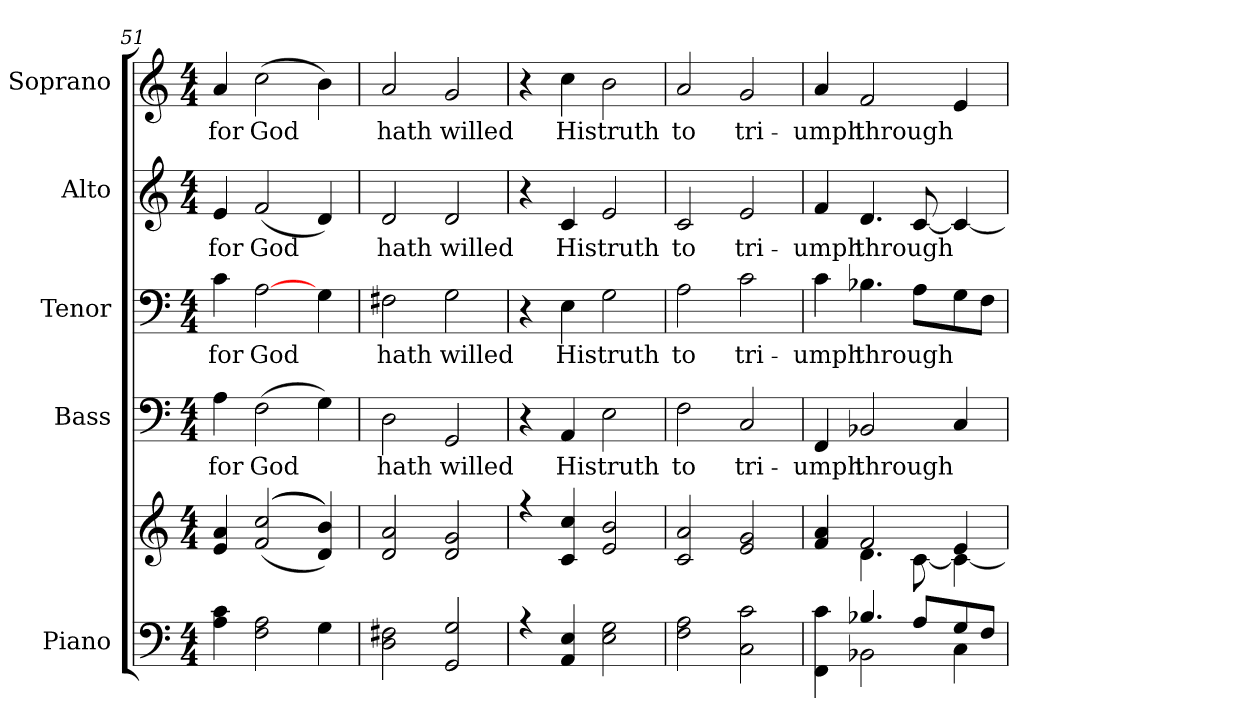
**kern	**kern	**kern	**text	**kern	**text	**kern	**text	**kern	**text
*part5	*part5	*part4	*part4	*part3	*part3	*part2	*part2	*part1	*part1
*staff6	*staff5	*staff4	*staff4	*staff3	*staff3	*staff2	*staff2	*staff1	*staff1
*I"Piano	*	*I"Bass	*	*I"Tenor	*	*I"Alto	*	*I"Soprano	*
*I'Pno.	*	*I'B.	*	*I'T.	*	*I'A.	*	*I'Pno.	*
*clefF4	*clefG2	*clefF4	*	*clefF4	*	*clefG2	*	*clefG2	*
*k[]	*k[]	*k[]	*	*k[]	*	*k[]	*	*k[]	*
*C:	*C:	*C:	*	*C:	*	*C:	*	*C:	*
*M4/4	*M4/4	*M4/4	*	*M4/4	*	*M4/4	*	*M4/4	*
=51	=51	=51	=51	=51	=51	=51	=51	=51	=51
!	!	!	!LO:LY:b:color=#000000	!	!	!	!	!	!
!	!	!	!	!	!LO:LY:b:color=#000000	!	!	!	!
!	!	!	!	!	!	!	!LO:LY:b:color=#000000	!	!
!	!	!	!	!	!	!	!	!	!LO:LY:b:color=#000000
4Ai\ 4ci	4ei/ 4ai	4Ai\	for	4ci\	for	4ei/	for	4ai/	for
!	!	!	!LO:LY:b:color=#000000	!	!	!	!	!	!
!	!	!	!	!	!LO:LY:b:color=#000000	!	!	!	!
!	!	!	!	!	!	!	!LO:LY:b:color=#000000	!	!
!	!	!	!	!	!	!	!	!	!LO:LY:b:color=#000000
2Fi\ 2Ai	(((2fi/ 2cci	(2Fi\	God	[>2Ai\	God	(2fi/	God	(2cci\	God
4Gi\	4di/ 4bi)))	4Gi\)	.	4Gi\	.	4di/)	.	4bi\)	.
!!LO:PB:g=z
=52	=52	=52	=52	=52	=52	=52	=52	=52	=52
!	!	!	!LO:LY:b:color=#000000	!	!	!	!	!	!
!	!	!	!	!	!LO:LY:b:color=#000000	!	!	!	!
!	!	!	!	!	!	!	!LO:LY:b:color=#000000	!	!
!	!	!	!	!	!	!	!	!	!LO:LY:b:color=#000000
2Di\ 2F#Xi	2di/ 2ai	2Di\	hath	2F#Xi\	hath	2di/	hath	2ai/	hath
!	!	!	!LO:LY:b:color=#000000	!	!	!	!	!	!
!	!	!	!	!	!LO:LY:b:color=#000000	!	!	!	!
!	!	!	!	!	!	!	!LO:LY:b:color=#000000	!	!
!	!	!	!	!	!	!	!	!	!LO:LY:b:color=#000000
2GGi/ 2Gi	2di/ 2gi	2GGi/	willed	2Gi\	willed	2di/	willed	2gi/	willed
=53	=53	=53	=53	=53	=53	=53	=53	=53	=53
*^	*^	*	*	*	*	*	*	*	*
4r	1ryy	4r	1ryy	4r	.	4r	.	4r	.	4r	.
!	!	!	!	!	!LO:LY:b:color=#000000	!	!	!	!	!	!
!	!	!	!	!	!	!	!LO:LY:b:color=#000000	!	!	!	!
!	!	!	!	!	!	!	!	!	!LO:LY:b:color=#000000	!	!
!	!	!	!	!	!	!	!	!	!	!	!LO:LY:b:color=#000000
4AAi/ 4Ei	.	4ci/ 4cci	.	4AAi/	His	4Ei\	His	4ci/	His	4cci\	His
!	!	!	!	!	!LO:LY:b:color=#000000	!	!	!	!	!	!
!	!	!	!	!	!	!	!LO:LY:b:color=#000000	!	!	!	!
!	!	!	!	!	!	!	!	!	!LO:LY:b:color=#000000	!	!
!	!	!	!	!	!	!	!	!	!	!	!LO:LY:b:color=#000000
2Ei\ 2Gi	.	2ei/ 2bi	.	2Ei\	truth	2Gi\	truth	2ei/	truth	2bi\	truth
!!LO:PB:g=z
=54	=54	=54	=54	=54	=54	=54	=54	=54	=54	=54	=54
!	!	!	!	!	!LO:LY:b:color=#000000	!	!	!	!	!	!
!	!	!	!	!	!	!	!LO:LY:b:color=#000000	!	!	!	!
!	!	!	!	!	!	!	!	!	!LO:LY:b:color=#000000	!	!
!	!	!	!	!	!	!	!	!	!	!	!LO:LY:b:color=#000000
2Fi\ 2Ai	1ryy	2ci/ 2ai	1ryy	2Fi\	to	2Ai\	to	2ci/	to	2ai/	to
!	!	!	!	!	!LO:LY:b:color=#000000	!	!	!	!	!	!
!	!	!	!	!	!	!	!LO:LY:b:color=#000000	!	!	!	!
!	!	!	!	!	!	!	!	!	!LO:LY:b:color=#000000	!	!
!	!	!	!	!	!	!	!	!	!	!	!LO:LY:b:color=#000000
2Ci\ 2ci	.	2ei/ 2gi	.	2Ci/	tri-	2ci\	tri-	2ei/	tri-	2gi/	tri-
=55	=55	=55	=55	=55	=55	=55	=55	=55	=55	=55	=55
!	!	!	!	!	!LO:LY:b:color=#000000	!	!	!	!	!	!
!	!	!	!	!	!	!	!LO:LY:b:color=#000000	!	!	!	!
!	!	!	!	!	!	!	!	!	!LO:LY:b:color=#000000	!	!
!	!	!	!	!	!	!	!	!	!	!	!LO:LY:b:color=#000000
4FFi\ 4ci	4ryy	4fi/ 4ai	4ryy	4FFi/	-umph	4ci\	-umph	4fi/	-umph	4ai/	-umph
!	!	!	!	!	!LO:LY:b:color=#000000	!	!	!	!	!	!
!	!	!	!	!	!	!	!LO:LY:b:color=#000000	!	!	!	!
!	!	!	!	!	!	!	!	!	!LO:LY:b:color=#000000	!	!
!	!	!	!	!	!	!	!	!	!	!	!LO:LY:b:color=#000000
4.B-Xi/	2BB-Xi\	2fi/	4.di\	2BB-Xi/	through	4.B-Xi\	through	4.di/	through	2fi/	through
8Ai/L	.	.	[<8ci\	.	.	8Ai\L	.	[<8ci/	.	.	.
8Gi/	4Ci\	4ei/	4ci\_<	4Ci/	.	8Gi\	.	4ci/_<	.	4ei/	.
8Fi/J	.	.	.	.	.	8Fi\J	.	.	.	.	.
*v	*v	*	*	*	*	*	*	*	*	*	*
*	*v	*v	*	*	*	*	*	*	*	*
=	=	=	=	=	=	=	=	=	=
*-	*-	*-	*-	*-	*-	*-	*-	*-	*-
